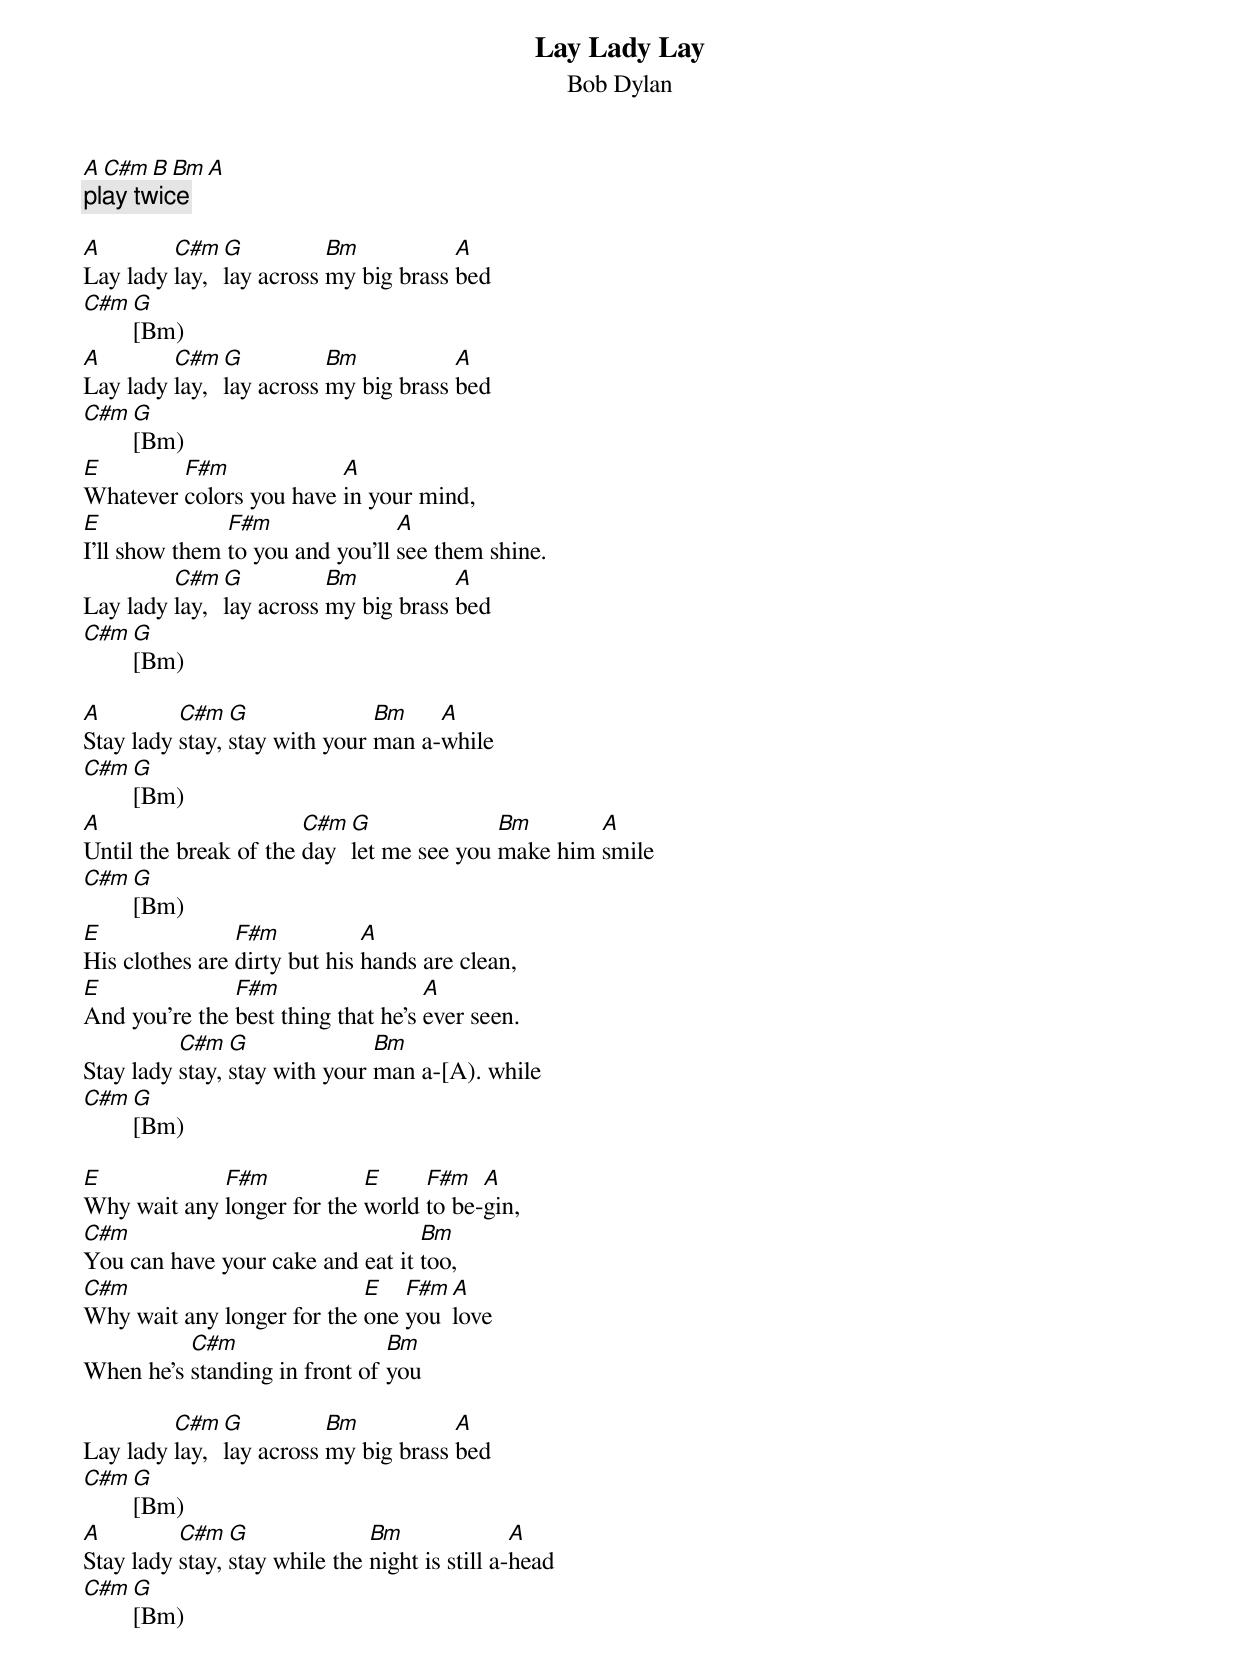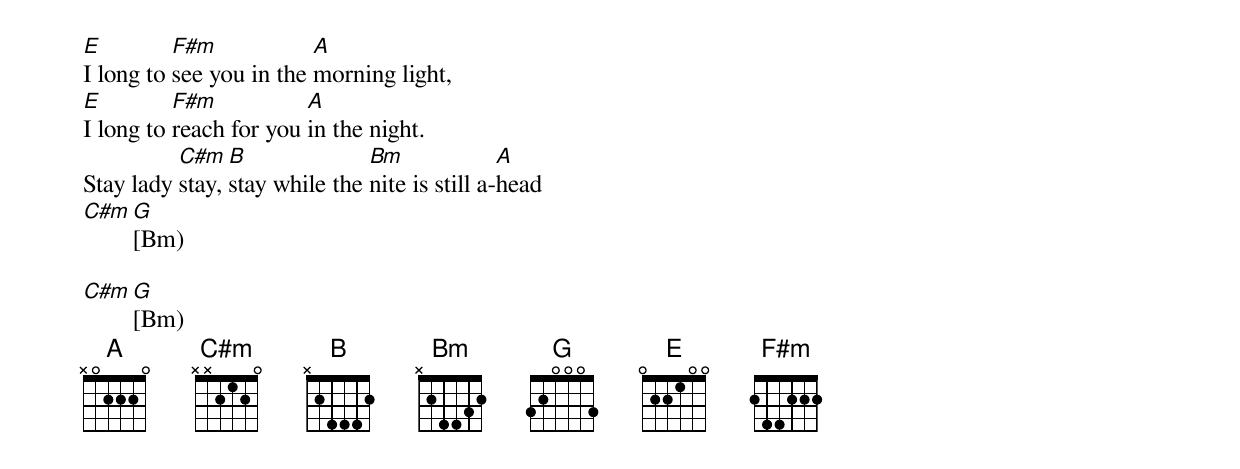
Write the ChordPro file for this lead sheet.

{title: Lay Lady Lay}
{subtitle: Bob Dylan}

[A][C#m][B][Bm][A]
{c: play twice}

[A]Lay lady [C#m]lay, [G]lay across [Bm]my big brass [A]bed
[C#m][G][Bm)
[A]Lay lady [C#m]lay, [G]lay across [Bm]my big brass [A]bed
[C#m][G][Bm)
[E]Whatever [F#m]colors you have [A]in your mind,
[E]I'll show them [F#m]to you and you'll [A]see them shine.
Lay lady [C#m]lay, [G]lay across [Bm]my big brass [A]bed
[C#m][G][Bm)

[A]Stay lady [C#m]stay, [G]stay with your [Bm]man a-[A]while
[C#m][G][Bm)
[A]Until the break of the [C#m]day [G]let me see you [Bm]make him [A]smile
[C#m][G][Bm)
[E]His clothes are [F#m]dirty but his [A]hands are clean,
[E]And you're the [F#m]best thing that he's [A]ever seen.
Stay lady [C#m]stay, [G]stay with your [Bm]man a-[A). while
[C#m][G][Bm)

[E]Why wait any [F#m]longer for the [E]world [F#m]to be-[A]gin,
[C#m]You can have your cake and eat it [Bm]too,
[C#m]Why wait any longer for the [E]one [F#m]you [A]love
When he's [C#m]standing in front of [Bm]you

Lay lady [C#m]lay, [G]lay across [Bm]my big brass [A]bed
[C#m][G][Bm)
[A]Stay lady [C#m]stay, [G]stay while the [Bm]night is still a-[A]head
[C#m][G][Bm)
[E]I long to [F#m]see you in the [A]morning light,
[E]I long to [F#m]reach for you [A]in the night.
Stay lady [C#m]stay, [B]stay while the [Bm]nite is still a-[A]head
[C#m][G][Bm)

[C#m][G][Bm)
